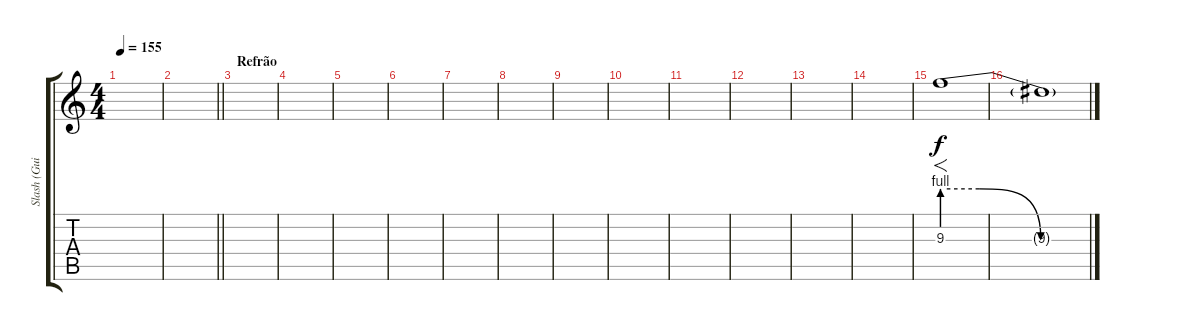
\track ("Slash (Guitar)" "Slash (Gui") {instrument distortionguitar}
\staff {score tabs}
\tuning (Eb4 Bb3 Gb3 Db3 Ab2 Eb2) {hide}
\ts (4 4)
\tempo 155
\clef g2
\ks c
|
\barLineRight lightlight
|
\section ("" "Refrão")
|
|
|
|
|
|
|
|
|
|
|
|
9.3{be (custom 0 4 15 4 40 0 60 0)}.1{f volume 11 balance 8} |
9.3{t}.1
